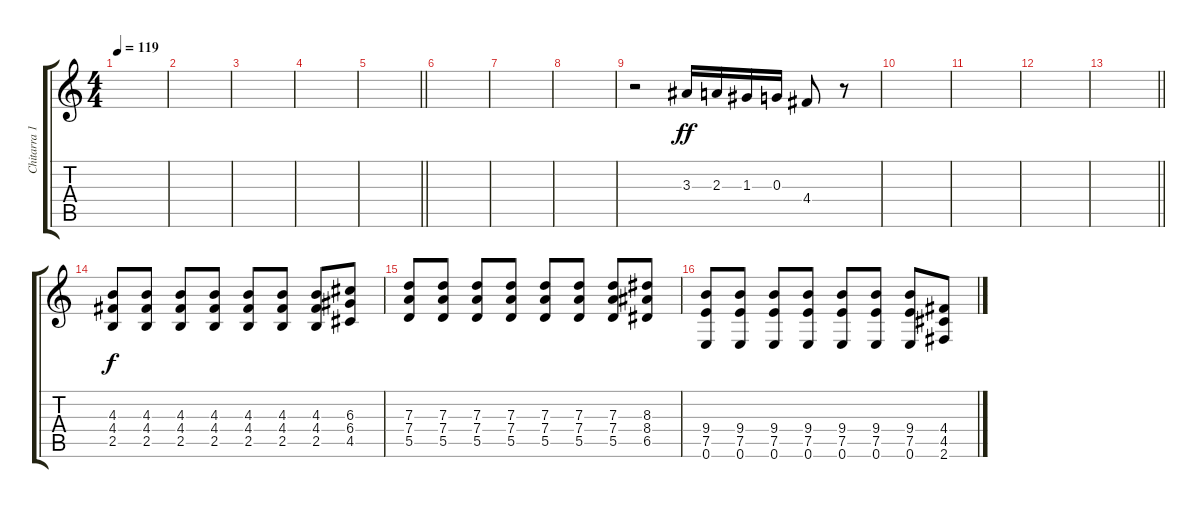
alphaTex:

\track ("Chitarra 1" "Chitarra 1") {instrument overdrivenguitar}
\staff {score tabs}
\tuning (E4 B3 G3 D3 A2 E2) {hide}
\ts (4 4)
\tempo 119
\clef g2
\ks c
|
|
|
|
\barLineRight lightlight
|
|
|
|
r.2 3.3.16{dy ff} 2.3.16 1.3.16 0.3.16 4.4.8 r.8 |
|
|
|
\barLineRight lightlight
|
(4.3 4.4 2.5).8{dy f} (4.3 4.4 2.5).8 (4.3 4.4 2.5).8 (4.3 4.4 2.5).8 (4.3 4.4 2.5).8 (4.3 4.4 2.5).8 (4.3 4.4 2.5).8 (6.3 6.4 4.5).8 |
(7.3 7.4 5.5).8 (7.3 7.4 5.5).8 (7.3 7.4 5.5).8 (7.3 7.4 5.5).8 (7.3 7.4 5.5).8 (7.3 7.4 5.5).8 (7.3 7.4 5.5).8 (8.3 8.4 6.5).8 |
(9.4 7.5 0.6).8 (9.4 7.5 0.6).8 (9.4 7.5 0.6).8 (9.4 7.5 0.6).8 (9.4 7.5 0.6).8 (9.4 7.5 0.6).8 (9.4 7.5 0.6).8 (4.4 4.5 2.6).8
